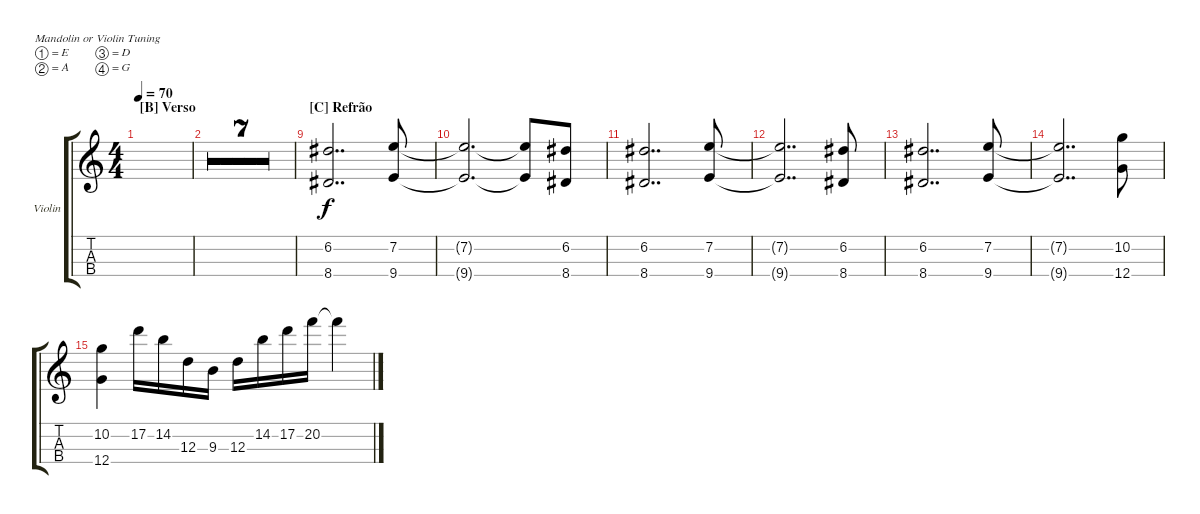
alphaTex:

\defaultSystemsLayout 4
\bracketExtendMode groupsimilarinstruments
\firstSystemTrackNameOrientation horizontal
\otherSystemsTrackNameOrientation horizontal
\track ("Violin" "Violin") {multiBarRest instrument violin}
\staff {score tabs}
\tuning (E5 A4 D4 G3)
\ts (4 4)
\section ("B" "Verso")
\tempo 70
\clef g2
\ks c
|
|
|
|
|
|
|
|
\section ("C" "Refrão")
(8.4 6.2).2{dd} (7.2 9.4).8 |
(9.4{t} 7.2{t}).2{d} (7.2{t} 9.4{t}).8 (6.2 8.4).8 |
(8.4 6.2).2{dd} (7.2 9.4).8 |
(9.4{t} 7.2{t}).2{dd} (6.2 8.4).8 |
(8.4 6.2).2{dd} (7.2 9.4).8 |
(9.4{t} 7.2{t}).2{dd} (12.4 10.2).8 |
(12.4 10.2).4 17.2.16 14.2.16 12.3.16 9.3.16 12.3.16 14.2.16 17.2.16 20.2.16 20.2{t}.4
